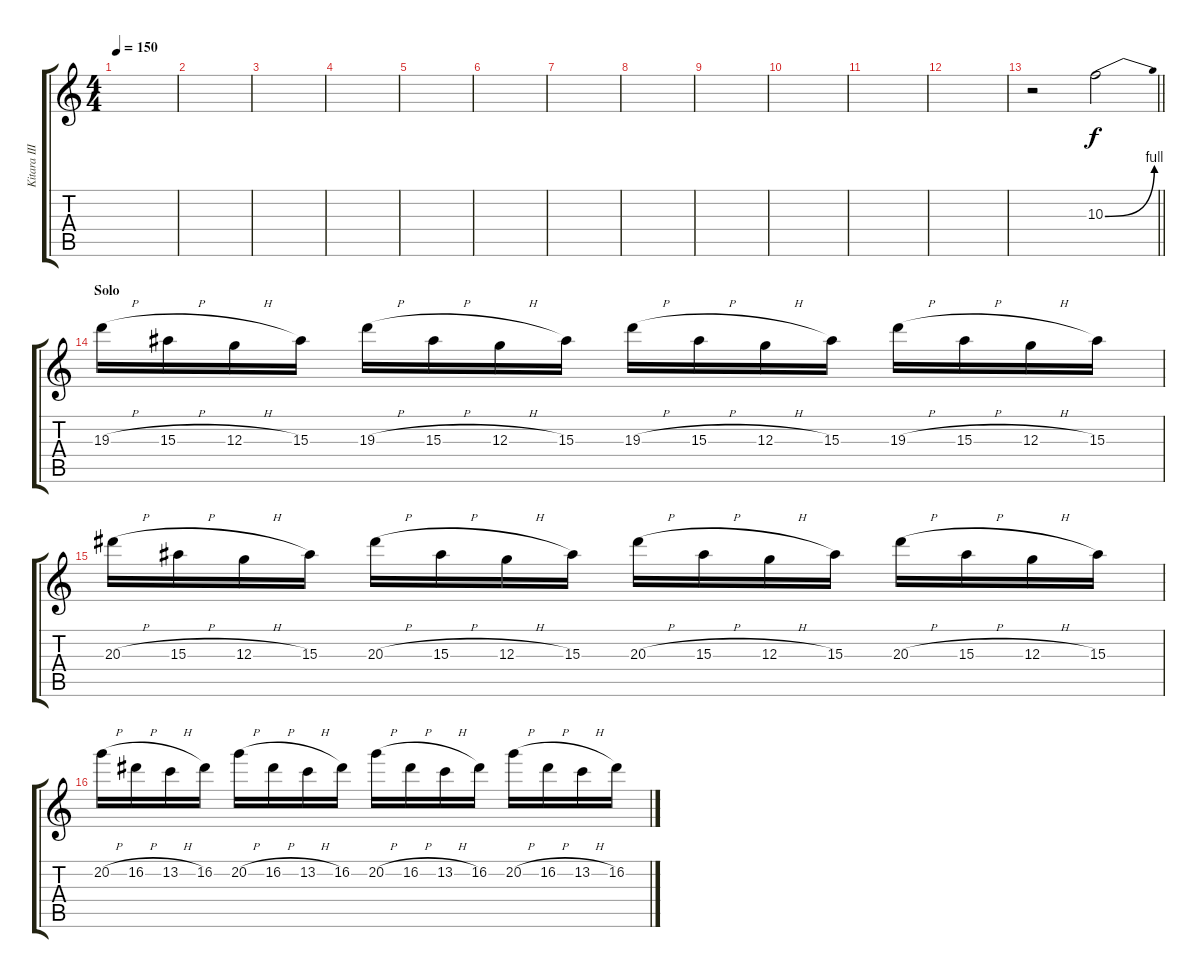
\track ("Kitara III" "Kitara III") {instrument overdrivenguitar}
\staff {score tabs}
\tuning (E4 B3 G3 D3 A2 D2) {hide}
\ts (4 4)
\tempo 150
\clef g2
\ks c
|
|
|
|
|
|
|
|
|
|
|
|
\barLineRight lightlight
r.2 10.3{be (bend 0 0 60 4)}.2 |
\section ("" "Solo")
19.3{h}.16 15.3{h}.16 12.3{h}.16 15.3.16 19.3{h}.16 15.3{h}.16 12.3{h}.16 15.3.16 19.3{h}.16 15.3{h}.16 12.3{h}.16 15.3.16 19.3{h}.16 15.3{h}.16 12.3{h}.16 15.3.16 |
20.3{h}.16 15.3{h}.16 12.3{h}.16 15.3.16 20.3{h}.16 15.3{h}.16 12.3{h}.16 15.3.16 20.3{h}.16 15.3{h}.16 12.3{h}.16 15.3.16 20.3{h}.16 15.3{h}.16 12.3{h}.16 15.3.16 |
20.2{h}.16 16.2{h}.16 13.2{h}.16 16.2.16 20.2{h}.16 16.2{h}.16 13.2{h}.16 16.2.16 20.2{h}.16 16.2{h}.16 13.2{h}.16 16.2.16 20.2{h}.16 16.2{h}.16 13.2{h}.16 16.2.16
